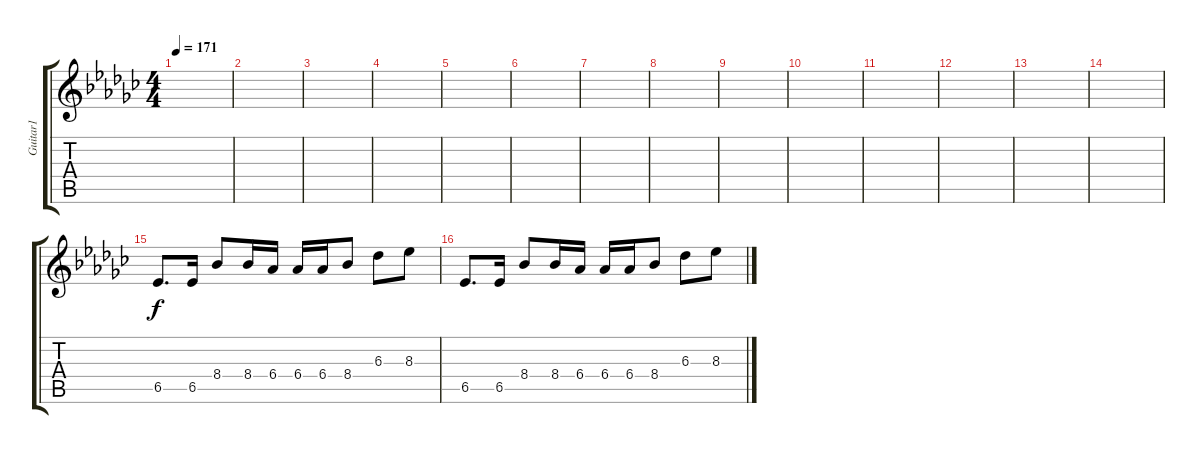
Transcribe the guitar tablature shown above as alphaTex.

\track ("Guitar1" "Guitar1") {instrument distortionguitar}
\staff {score tabs}
\tuning (E4 B3 G3 D3 A2 E2) {hide}
\ts (4 4)
\tempo 171
\clef g2
\ks gb
|
|
|
|
|
|
|
|
|
|
|
|
|
|
6.5.8{d} 6.5.16 8.4.8 8.4.16 6.4.16 6.4.16 6.4.16 8.4.8 6.3.8 8.3.8 |
6.5.8{d} 6.5.16 8.4.8 8.4.16 6.4.16 6.4.16 6.4.16 8.4.8 6.3.8 8.3.8
